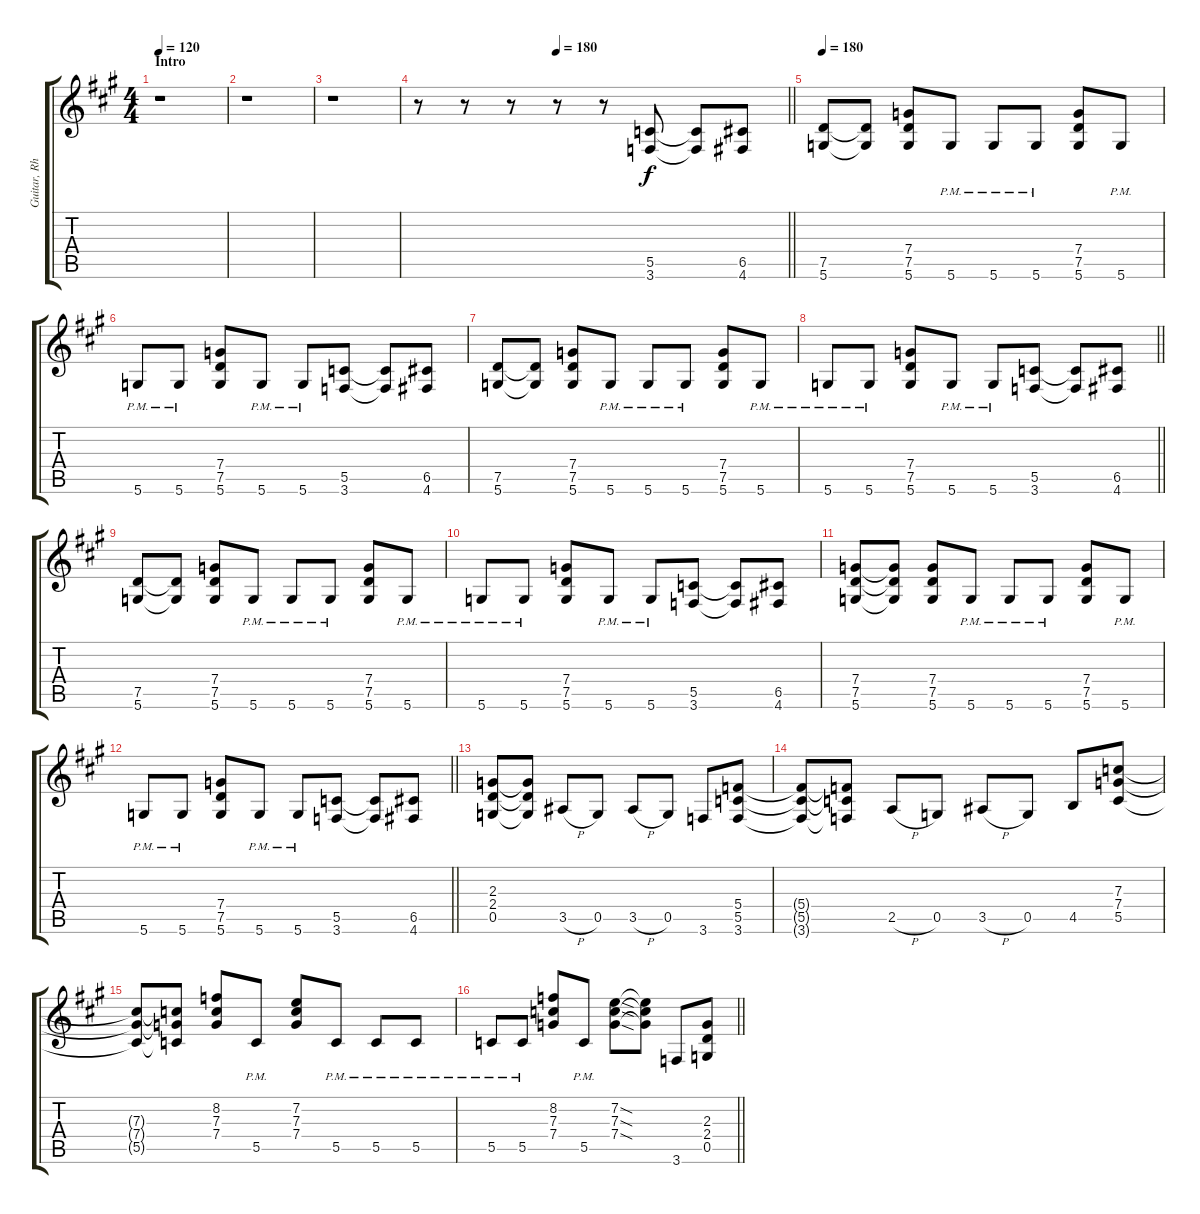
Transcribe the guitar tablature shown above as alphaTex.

\track ("Guitar, Rhythm 2" "Guitar, Rh") {instrument distortionguitar}
\staff {score tabs}
\tuning (D4 A3 F3 C3 G2 D2) {hide}
\ts (4 4)
\section ("" "Intro")
\tempo 120
\clef g2
\ks a
r.1{dy f instrument distortionguitar} |
r.1 |
r.1 |
\tempo (180 0.375)
\barLineRight lightlight
r.8 r.8 r.8 r.8 r.8 (5.5 3.6).8 (5.5{t} 3.6{t}).8 (6.5 4.6).8 |
\tempo 180
(7.5 5.6).8 (7.5{t} 5.6{t}).8 (7.4 7.5 5.6).8 5.6{pm}.8 5.6{pm}.8 5.6{pm}.8 (7.4 7.5 5.6).8 5.6{pm}.8 |
5.6{pm}.8 5.6{pm}.8 (7.4 7.5 5.6).8 5.6{pm}.8 5.6{pm}.8 (5.5 3.6).8 (5.5{t} 3.6{t}).8 (6.5 4.6).8 |
(7.5 5.6).8 (7.5{t} 5.6{t}).8 (7.4 7.5 5.6).8 5.6{pm}.8 5.6{pm}.8 5.6{pm}.8 (7.4 7.5 5.6).8 5.6{pm}.8 |
\barLineRight lightlight
5.6{pm}.8 5.6{pm}.8 (7.4 7.5 5.6).8 5.6{pm}.8 5.6{pm}.8 (5.5 3.6).8 (5.5{t} 3.6{t}).8 (6.5 4.6).8 |
(7.5 5.6).8 (7.5{t} 5.6{t}).8 (7.4 7.5 5.6).8 5.6{pm}.8 5.6{pm}.8 5.6{pm}.8 (7.4 7.5 5.6).8 5.6{pm}.8 |
5.6{pm}.8 5.6{pm}.8 (7.4 7.5 5.6).8 5.6{pm}.8 5.6{pm}.8 (5.5 3.6).8 (5.5{t} 3.6{t}).8 (6.5 4.6).8 |
(7.4 7.5 5.6).8 (7.4{t} 7.5{t} 5.6{t}).8 (7.4 7.5 5.6).8 5.6{pm}.8 5.6{pm}.8 5.6{pm}.8 (7.4 7.5 5.6).8 5.6{pm}.8 |
\barLineRight lightlight
5.6{pm}.8 5.6{pm}.8 (7.4 7.5 5.6).8 5.6{pm}.8 5.6{pm}.8 (5.5 3.6).8 (5.5{t} 3.6{t}).8 (6.5 4.6).8 |
(2.3 2.4 0.5).8 (2.3{t} 2.4{t} 0.5{t}).8 3.5{h}.8 0.5.8 3.5{h}.8 0.5.8 3.6.8 (5.4 5.5 3.6).8 |
(5.4{t} 5.5{t} 3.6{t}).8 (5.4{t} 5.5{t} 3.6{t}).8 2.5{h}.8 0.5.8 3.5{h}.8 0.5.8 4.5.8 (7.3 7.4 5.5).8 |
(7.3{t} 7.4{t} 5.5{t}).8 (7.3{t} 7.4{t} 5.5{t}).8 (8.2 7.3 7.4).8 5.5{pm}.8 (7.2 7.3 7.4).8 5.5{pm}.8 5.5{pm}.8 5.5{pm}.8 |
\barLineRight lightlight
5.5{pm}.8 5.5{pm}.8 (8.2 7.3 7.4).8 5.5{pm}.8 (7.2{sod} 7.3{sod} 7.4{sod}).8 (7.2{t} 7.3{t} 7.4{t}).8 3.6.8 (2.3 2.4 0.5).8
